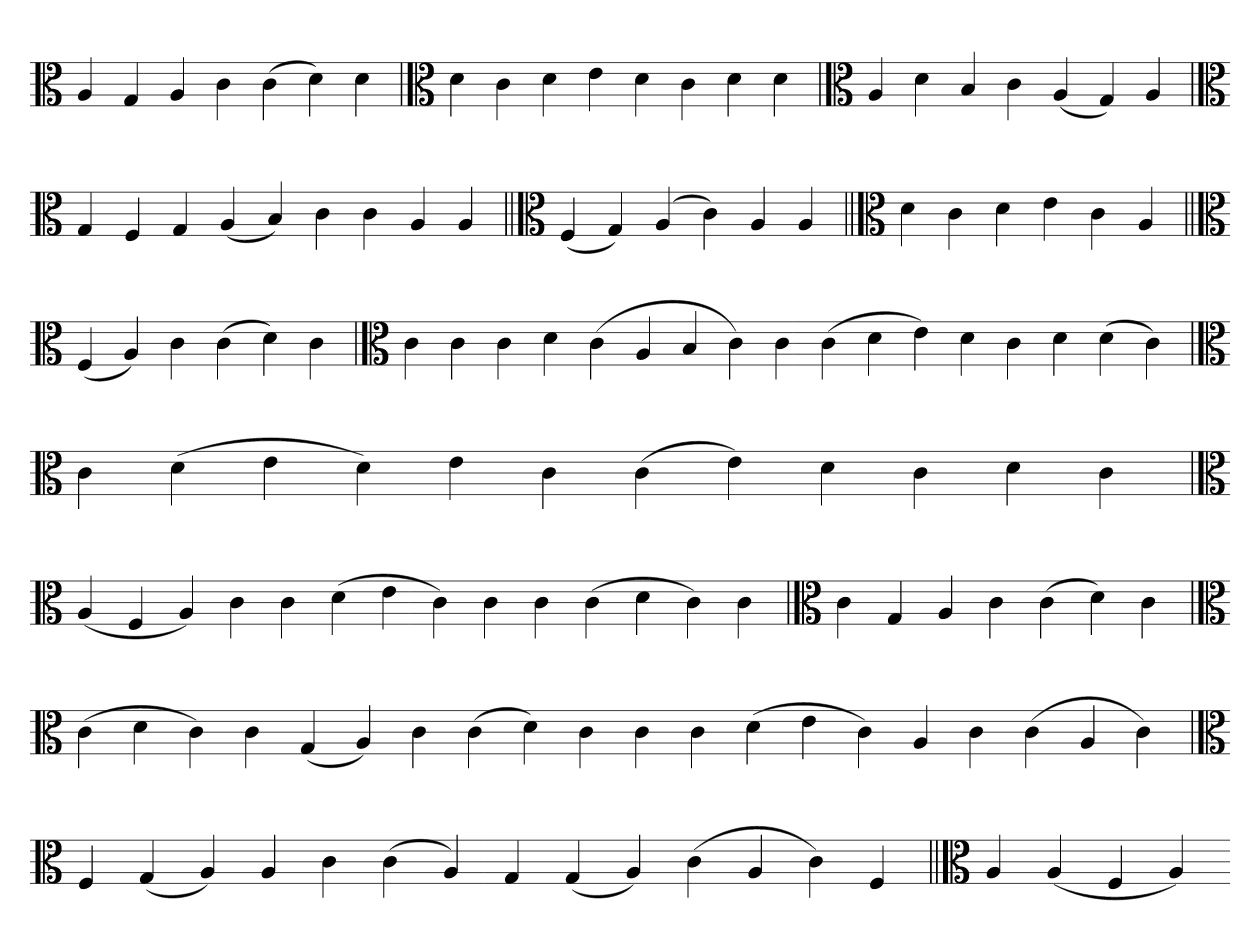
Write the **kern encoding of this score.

**kern
*part1
*staff1
*clefC3
=
4A
4G
4A
4c
(4c
4d)
4d
=`
*clefC3
4d
4c
4d
4e
4d
4c
4d
4d
='
*clefC3
4A
4d
4B
4c
(4A
4G)
4A
=`
*clefC3
4G
4F
4G
(4A
4B)
4c
4c
4A
4A
=||
*clefC3
(4F
4G)
(4A
4c)
4A
4A
=||
*clefC3
4d
4c
4d
4e
4c
4A
=||
*clefC3
(4F
4A)
4c
(4c
4d)
4c
=`
*clefC3
4c
4c
4c
4d
(4c
4A
4B
4c)
4c
(4c
4d
4e)
4d
4c
4d
(4d
4c)
='
*clefC3
4c
(4d
4e
4d)
4e
4c
(4c
4e)
4d
4c
4d
4c
=`
*clefC3
(4A
4F
4A)
4c
4c
(4d
4e
4c)
4c
4c
(4c
4d
4c)
4c
=
*clefC3
4c
4G
4A
4c
(4c
4d)
4c
=`
*clefC3
(4c
4d
4c)
4c
(4G
4A)
4c
(4c
4d)
4c
4c
4c
(4d
4e
4c)
4A
4c
(4c
4A
4c)
='
*clefC3
4F
(4G
4A)
4A
4c
(4c
4A)
4G
(4G
4A)
(4c
4A
4c)
4F
=||
*clefC3
4A
(4A
4F
4A)
=-
*-
